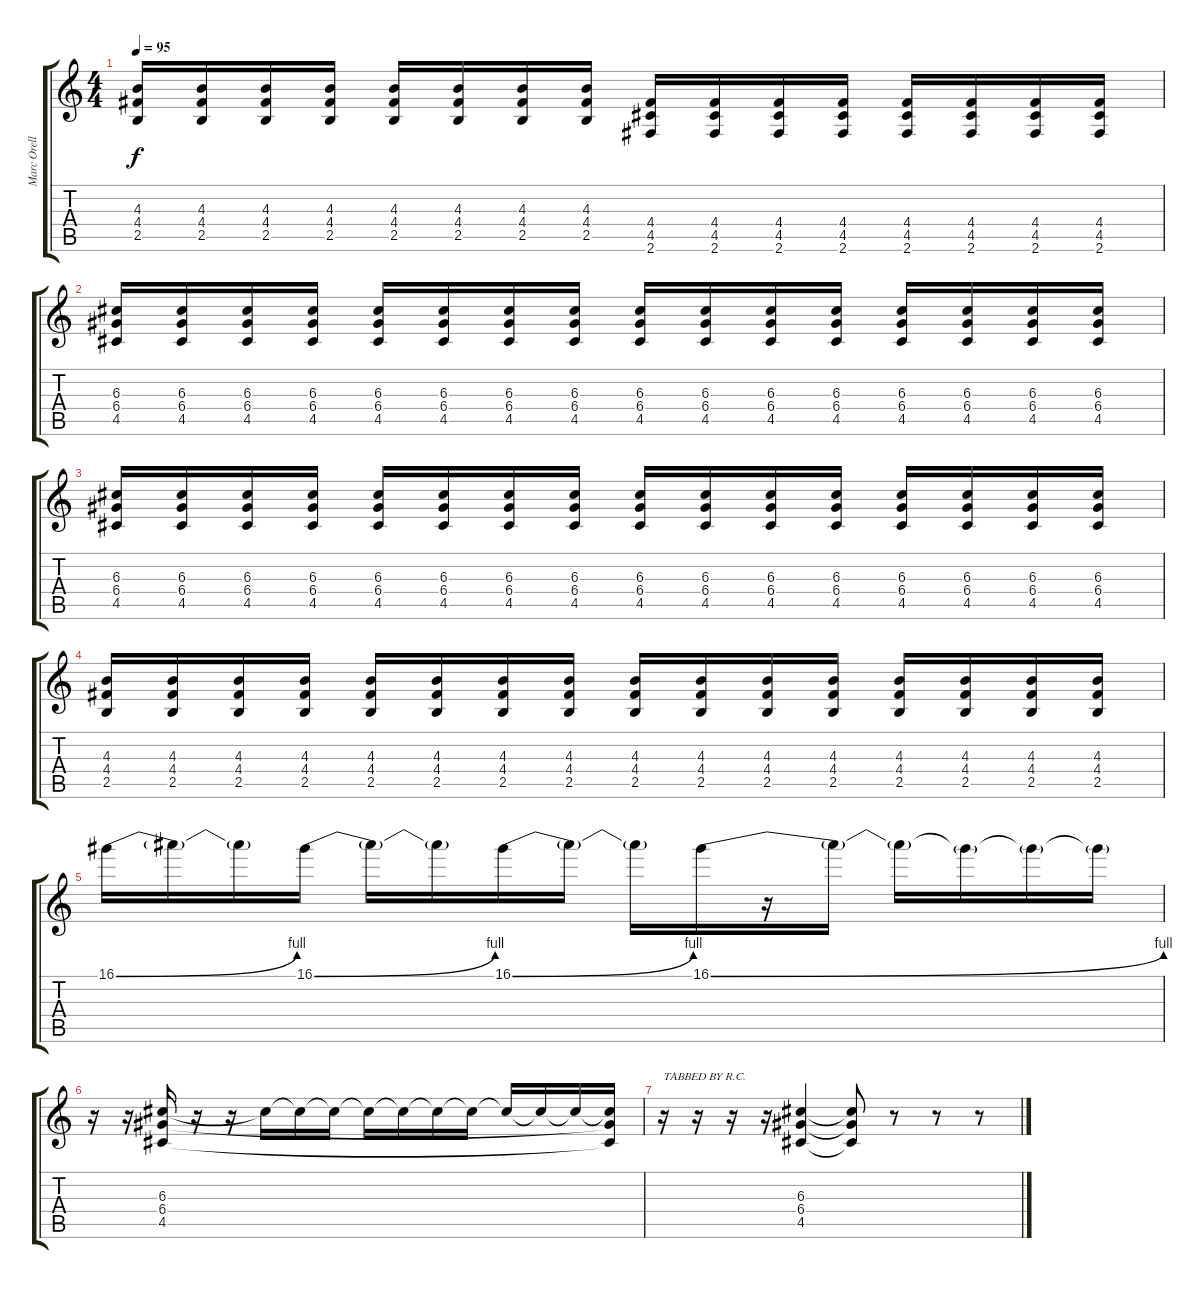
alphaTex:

\track ("Marc Orell - Guitar 2" "Marc Orell") {instrument distortionguitar}
\staff {score tabs}
\tuning (E4 B3 G3 D3 A2 E2) {hide}
\ts (4 4)
\tempo 95
\clef g2
\ks c
(4.3 4.4 2.5).16{dy f instrument distortionguitar} (4.3 4.4 2.5).16 (4.3 4.4 2.5).16 (4.3 4.4 2.5).16 (4.3 4.4 2.5).16 (4.3 4.4 2.5).16 (4.3 4.4 2.5).16 (4.3 4.4 2.5).16 (4.4 4.5 2.6).16 (4.4 4.5 2.6).16 (4.4 4.5 2.6).16 (4.4 4.5 2.6).16 (4.4 4.5 2.6).16 (4.4 4.5 2.6).16 (4.4 4.5 2.6).16 (4.4 4.5 2.6).16 |
(6.3 6.4 4.5).16 (6.3 6.4 4.5).16 (6.3 6.4 4.5).16 (6.3 6.4 4.5).16 (6.3 6.4 4.5).16 (6.3 6.4 4.5).16 (6.3 6.4 4.5).16 (6.3 6.4 4.5).16 (6.3 6.4 4.5).16 (6.3 6.4 4.5).16 (6.3 6.4 4.5).16 (6.3 6.4 4.5).16 (6.3 6.4 4.5).16 (6.3 6.4 4.5).16 (6.3 6.4 4.5).16 (6.3 6.4 4.5).16 |
(6.3 6.4 4.5).16 (6.3 6.4 4.5).16 (6.3 6.4 4.5).16 (6.3 6.4 4.5).16 (6.3 6.4 4.5).16 (6.3 6.4 4.5).16 (6.3 6.4 4.5).16 (6.3 6.4 4.5).16 (6.3 6.4 4.5).16 (6.3 6.4 4.5).16 (6.3 6.4 4.5).16 (6.3 6.4 4.5).16 (6.3 6.4 4.5).16 (6.3 6.4 4.5).16 (6.3 6.4 4.5).16 (6.3 6.4 4.5).16 |
(4.3 4.4 2.5).16{volume 16} (4.3 4.4 2.5).16 (4.3 4.4 2.5).16 (4.3 4.4 2.5).16 (4.3 4.4 2.5).16 (4.3 4.4 2.5).16 (4.3 4.4 2.5).16 (4.3 4.4 2.5).16 (4.3 4.4 2.5).16 (4.3 4.4 2.5).16 (4.3 4.4 2.5).16 (4.3 4.4 2.5).16 (4.3 4.4 2.5).16 (4.3 4.4 2.5).16 (4.3 4.4 2.5).16 (4.3 4.4 2.5).16 |
16.1{be (bend 0 0 60 4)}.16{volume 10} 16.1{t}.16 16.1{t}.16 16.1{be (bend 0 0 60 4)}.16 16.1{t}.16 16.1{t}.16 16.1{be (bend 0 0 60 4)}.16 16.1{t}.16 16.1{t}.16 16.1{be (bend 0 0 60 4)}.16 r.16 16.1{t}.16 16.1{t}.16 16.1{t}.16 16.1{t}.16 16.1{t}.16 |
r.16 r.16 (6.3 6.4 4.5).16{volume 15} r.16 r.16 6.3{t}.16 6.3{t}.16 6.3{t}.16 6.3{t}.16 6.3{t}.16 6.3{t}.16 6.3{t}.16 6.3{t}.16 6.3{t}.16 6.3{t}.16 (6.3{t} 6.4{t} 4.5{t}).16 |
r.16{txt "TABBED BY R.C."} r.16 r.16 r.16 (6.3 6.4 4.5).4 (6.3{t} 6.4{t} 4.5{t}).8 r.8 r.8 r.8
